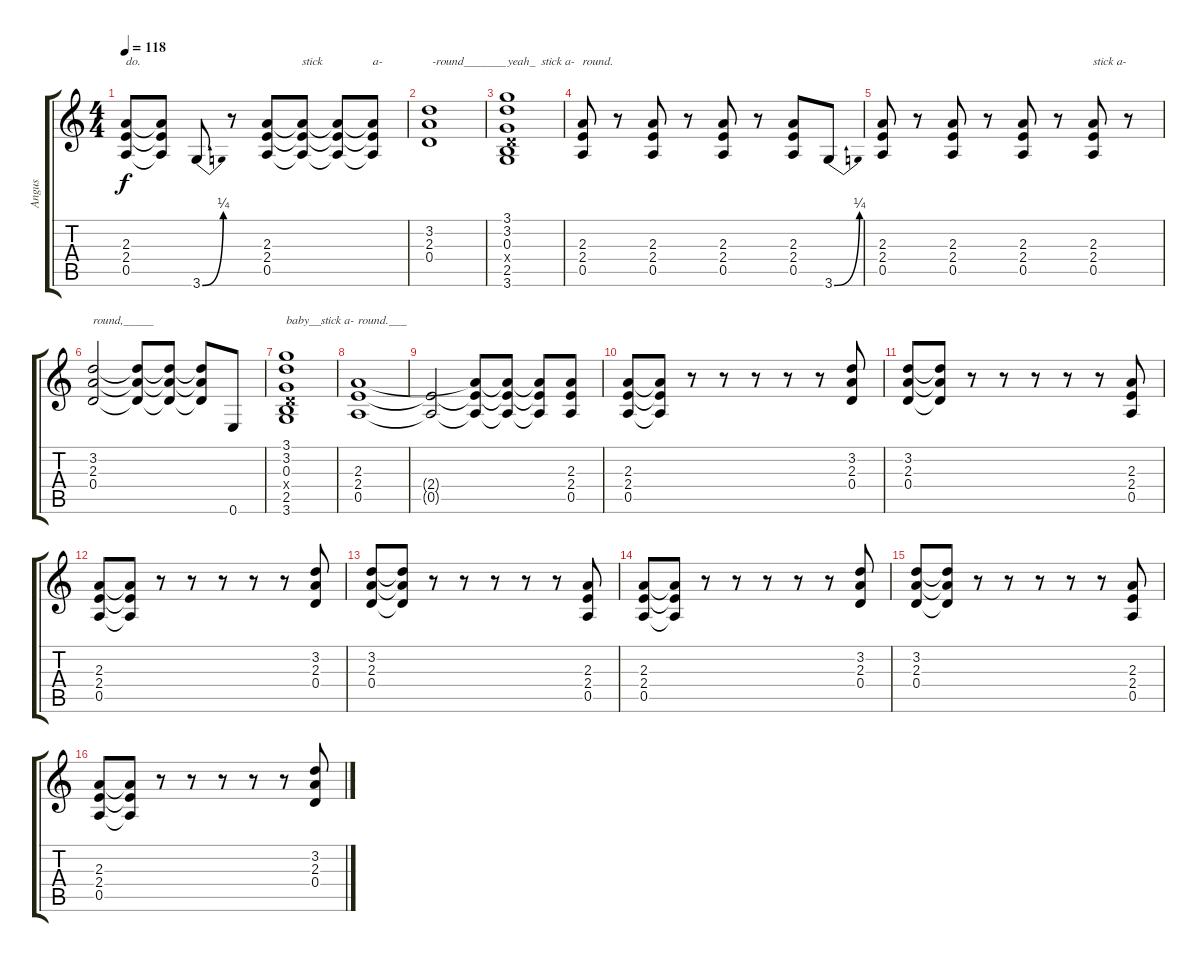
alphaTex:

\track ("Angus" "Angus") {instrument overdrivenguitar}
\staff {score tabs}
\tuning (E4 B3 G3 D3 A2 E2) {hide}
\ts (4 4)
\tempo 118
\clef g2
\ks c
(2.3 2.4 0.5).8{txt "do." dy f} (2.3{t} 2.4{t} 0.5{t}).8 3.6{be (bend 0 0 60 1)}.8 r.8 (2.3 2.4 0.5).8 (2.3{t} 2.4{t} 0.5{t}).8{txt "stick"} (2.3{t} 2.4{t} 0.5{t}).8 (2.3{t} 2.4{t} 0.5{t}).8{txt "a-"} |
(3.2 2.3 0.4).1{txt " -round_______"} |
(3.1 3.2 0.3 0.4{x} 2.5 3.6).1{txt "yeah_  stick a-"} |
(2.3 2.4 0.5).8{txt "round."} r.8 (2.3 2.4 0.5).8 r.8 (2.3 2.4 0.5).8 r.8 (2.3 2.4 0.5).8 3.6{be (bend 0 0 60 1)}.8 |
(2.3 2.4 0.5).8 r.8 (2.3 2.4 0.5).8 r.8 (2.3 2.4 0.5).8 r.8 (2.3 2.4 0.5).8{txt "stick a-"} r.8 |
(3.2 2.3 0.4).2{txt "round,_____"} (3.2{t} 2.3{t} 0.4{t}).8 (3.2{t} 2.3{t} 0.4{t}).8 (3.2{t} 2.3{t} 0.4{t}).8 0.6.8 |
(3.1 3.2 0.3 0.4{x} 2.5 3.6).1{txt "baby__stick a-"} |
(2.3 2.4 0.5).1{txt "round.___"} |
(2.4{t} 0.5{t}).2 (2.3{t} 2.4{t} 0.5{t}).8 (2.3{t} 2.4{t} 0.5{t}).8 (2.3{t} 2.4{t} 0.5{t}).8 (2.3 2.4 0.5).8 |
(2.3 2.4 0.5).8 (2.3{t} 2.4{t} 0.5{t}).8 r.8 r.8 r.8 r.8 r.8 (3.2 2.3 0.4).8 |
(3.2 2.3 0.4).8 (3.2{t} 2.3{t} 0.4{t}).8 r.8 r.8 r.8 r.8 r.8 (2.3 2.4 0.5).8 |
(2.3 2.4 0.5).8 (2.3{t} 2.4{t} 0.5{t}).8 r.8 r.8 r.8 r.8 r.8 (3.2 2.3 0.4).8 |
(3.2 2.3 0.4).8 (3.2{t} 2.3{t} 0.4{t}).8 r.8 r.8 r.8 r.8 r.8 (2.3 2.4 0.5).8 |
(2.3 2.4 0.5).8 (2.3{t} 2.4{t} 0.5{t}).8 r.8 r.8 r.8 r.8 r.8 (3.2 2.3 0.4).8 |
(3.2 2.3 0.4).8 (3.2{t} 2.3{t} 0.4{t}).8 r.8 r.8 r.8 r.8 r.8 (2.3 2.4 0.5).8 |
(2.3 2.4 0.5).8 (2.3{t} 2.4{t} 0.5{t}).8 r.8 r.8 r.8 r.8 r.8 (3.2 2.3 0.4).8
